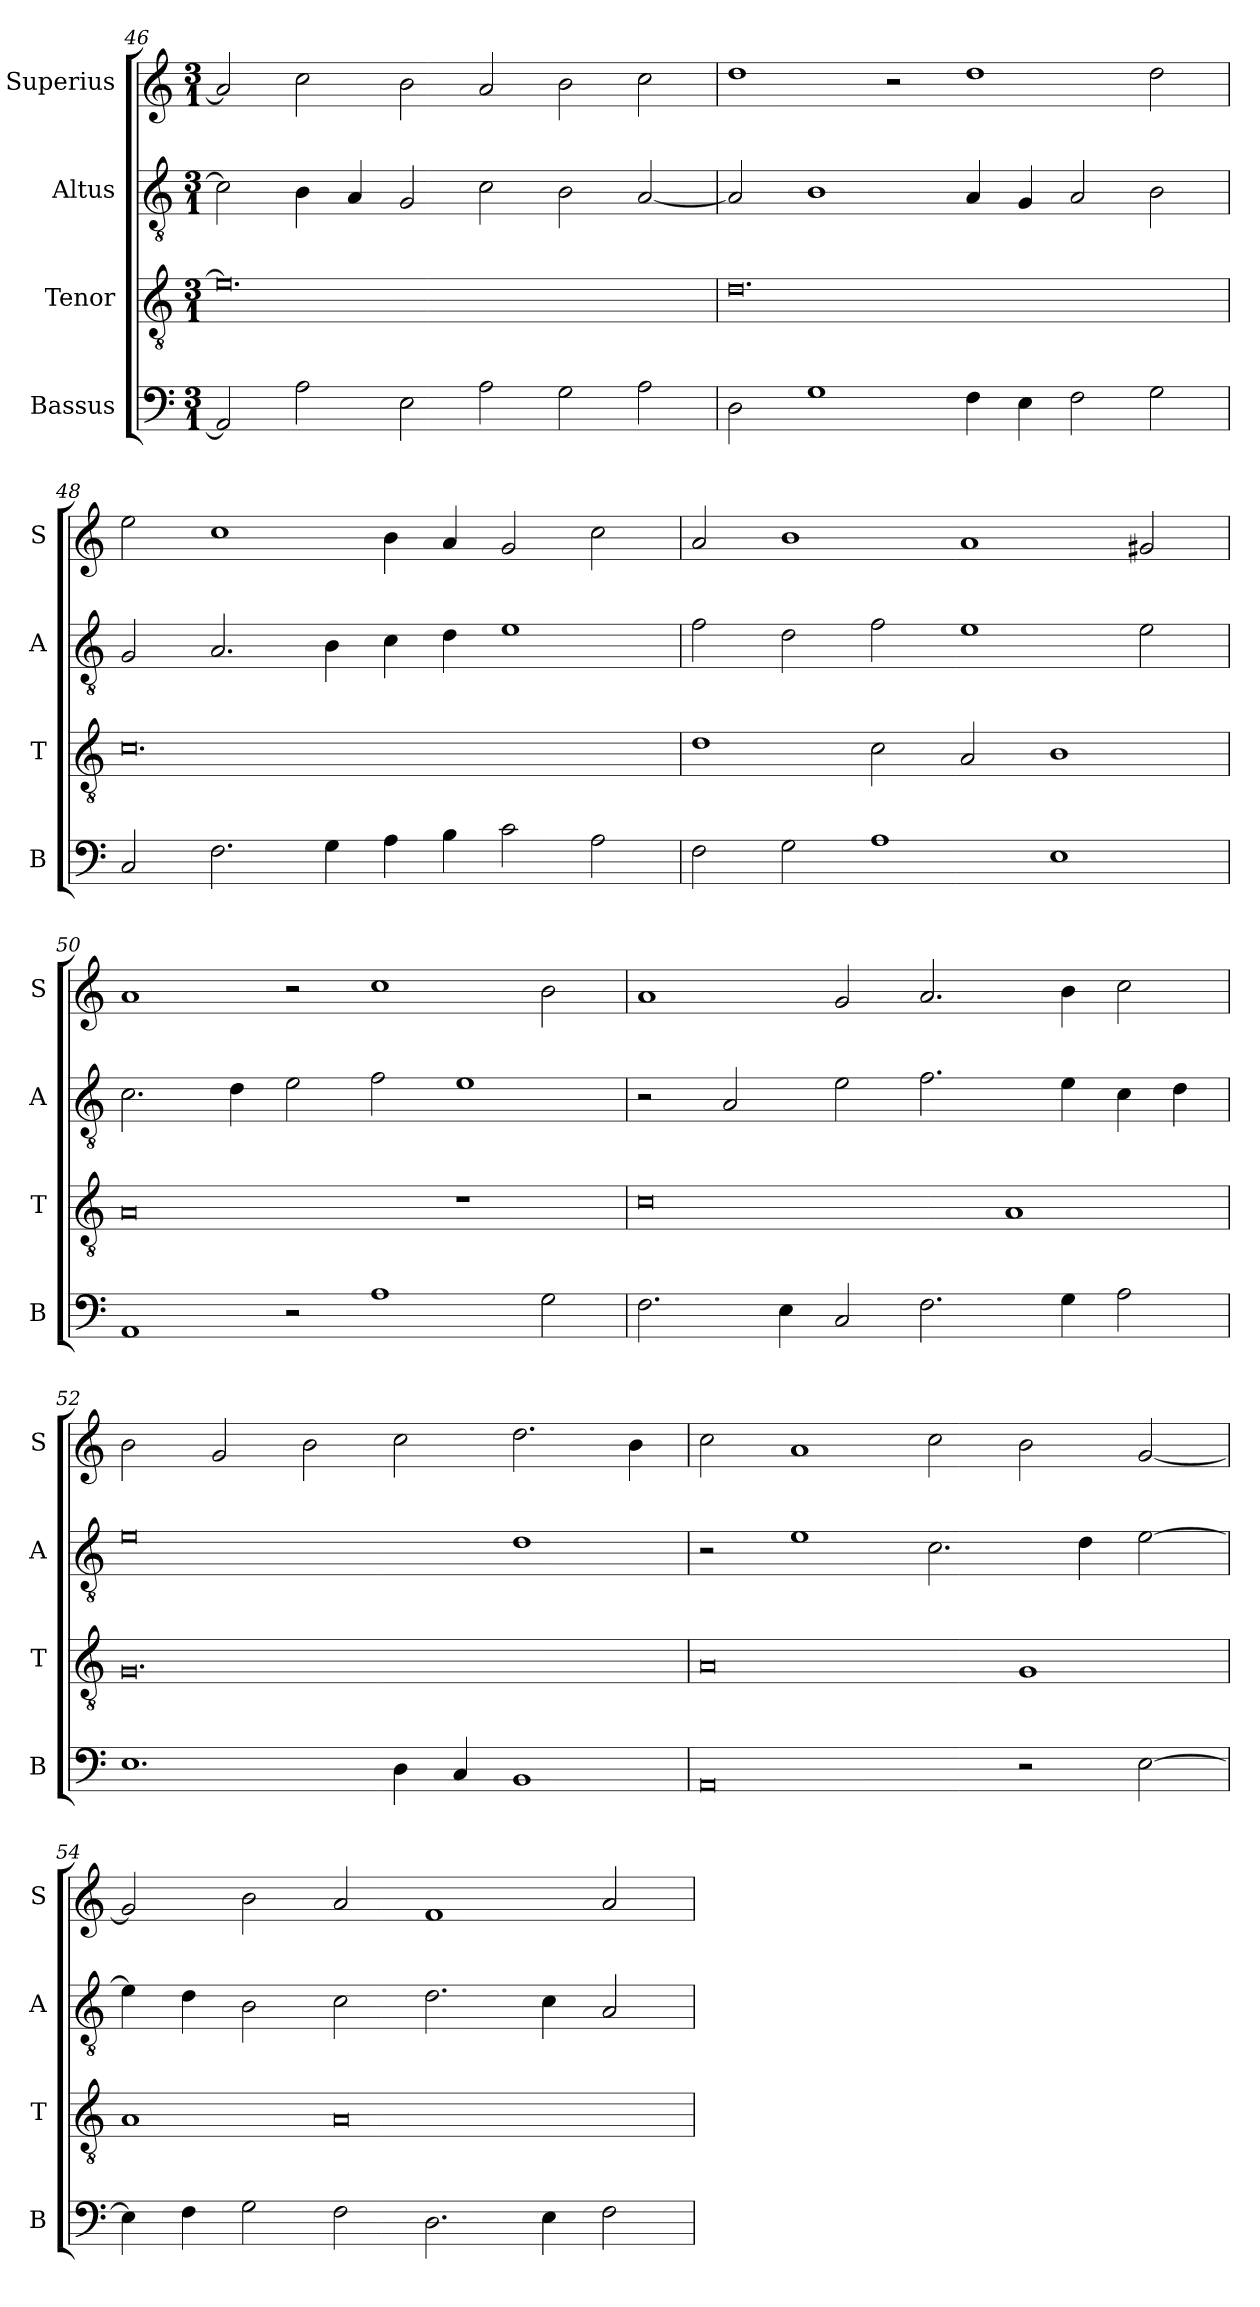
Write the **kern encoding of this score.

**kern	**kern	**kern	**kern
*part4	*part3	*part2	*part1
*staff4	*staff3	*staff2	*staff1
*I"Bassus	*I"Tenor	*I"Altus	*I"Superius
*I'B	*I'T	*I'A	*I'S
*clefF4	*clefGv2	*clefGv2	*clefG2
*k[]	*k[]	*k[]	*k[]
*M3/1	*M3/1	*M3/1	*M3/1
=46	=46	=46	=46
2AA/]	0.e]	2c\]	2a/]
2A\	.	4B\	2cc\
.	.	4A/	.
2E\	.	2G/	2b\
2A\	.	2c\	2a/
2G\	.	2B\	2b\
2A\	.	[2A/	2cc\
=47	=47	=47	=47
2D\	0.d	2A/]	1dd
1G	.	1B	.
.	.	.	2r
4F\	.	4A/	1dd
4E\	.	4G/	.
2F\	.	2A/	.
2G\	.	2B\	2dd\
=48	=48	=48	=48
2C/	0.c	2G/	2ee\
2.F\	.	2.A/	1cc
4G\	.	4B\	.
4A\	.	4c\	4b\
4B\	.	4d\	4a/
2c\	.	1e	2g/
2A\	.	.	2cc\
=49	=49	=49	=49
2F\	1d	2f\	2a/
2G\	.	2d\	1b
1A	2c\	2f\	.
.	2A/	1e	1a
1E	1B	.	.
.	.	2e\	2g#X/
=50	=50	=50	=50
1AA	0A	2.c\	1a
.	.	4d\	.
2r	.	2e\	2r
1A	.	2f\	1cc
.	1r	1e	.
2G\	.	.	2b\
=51	=51	=51	=51
2.F\	0c	2r	1a
.	.	2A/	.
4E\	.	.	.
2C/	.	2e\	2g/
2.F\	.	2.f\	2.a/
.	1A	.	.
4G\	.	4e\	4b\
2A\	.	4c\	2cc\
.	.	4d\	.
=52	=52	=52	=52
1.E	0.G	0e	2b\
.	.	.	2g/
.	.	.	2b\
4D\	.	.	2cc\
4C/	.	.	.
1BB	.	1d	2.dd\
.	.	.	4b\
=53	=53	=53	=53
0AA	0A	2r	2cc\
.	.	1e	1a
.	.	2.c\	2cc\
2r	1G	.	2b\
.	.	4d\	.
[2E\	.	[2e\	[2g/
=54	=54	=54	=54
4E\]	1A	4e\]	2g/]
4F\	.	4d\	.
2G\	.	2B\	2b\
2F\	0A	2c\	2a/
2.D\	.	2.d\	1f
4E\	.	4c\	.
2F\	.	2A/	2a/
=	=	=	=
*-	*-	*-	*-
